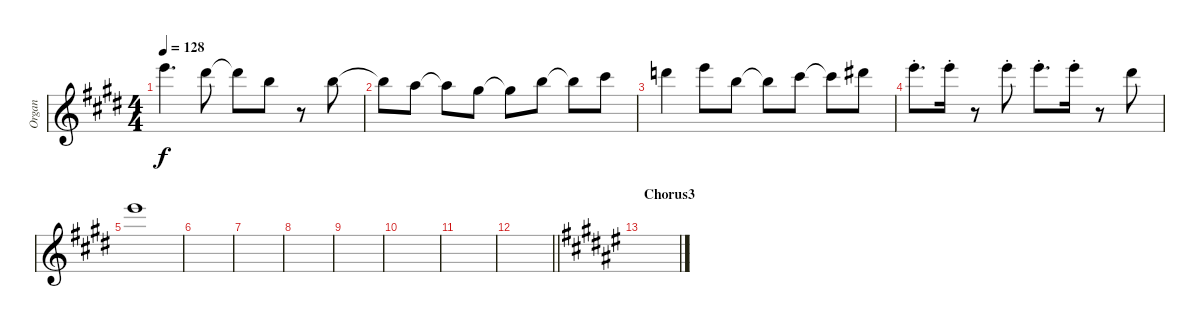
\track ("Organ" "Organ") {instrument rockorgan bank 3}
\staff {score}
\tuning (E6 B5 G5 D5 A4 E4) {hide}
\ts (4 4)
\tempo 128
\clef g2
\ks c#minor
0.1.4{d dy f} 4.2.8 4.2{t}.8 0.2.8 r.8 0.2.8 |
0.2{t}.8 2.3.8 2.3{t}.8 1.3.8 1.3{t}.8 0.2.8 0.2{t}.8 2.2.8 |
3.2.4 0.1.8 0.2.8 0.2{t}.8 2.2.8 2.2{t}.8 4.2.8 |
0.1{st}.8{d} 0.1{st}.16 r.8 0.1{st}.8 0.1{st}.8{d} 0.1{st}.16 r.8 4.2.8 |
0.1.1 |
|
|
|
|
|
|
\barLineRight lightlight
|
\section ("" "Chorus3")
\ks d#minor
